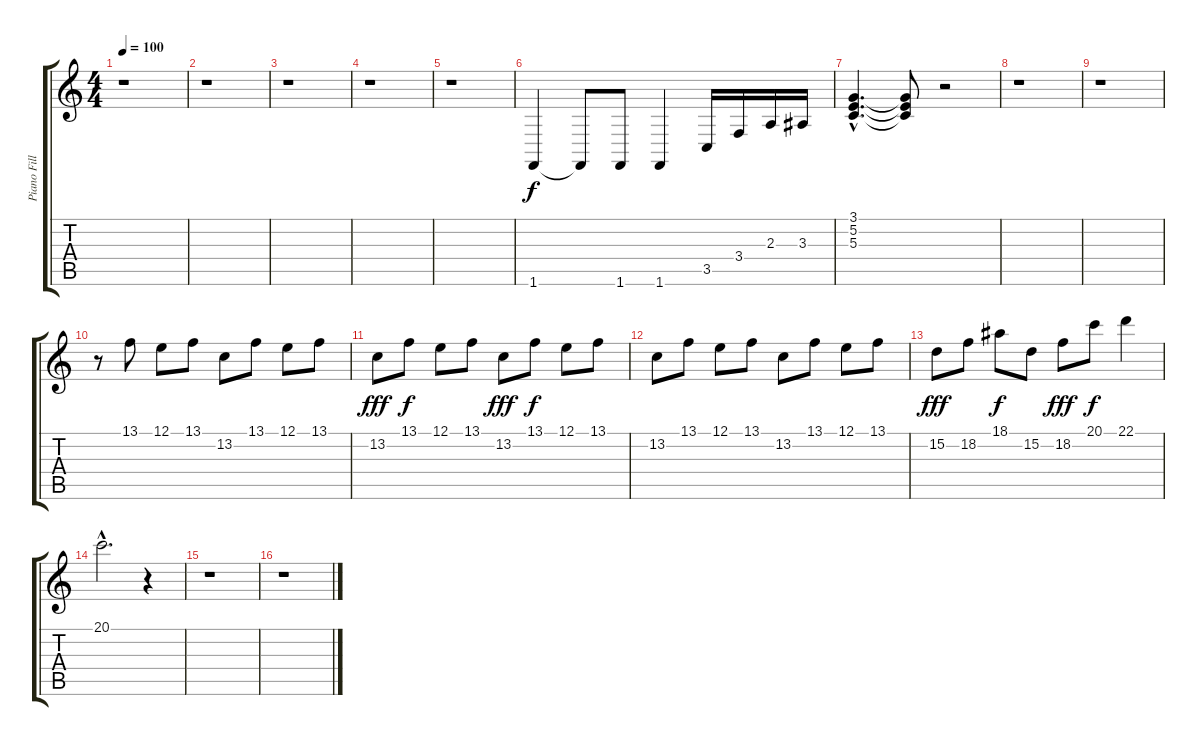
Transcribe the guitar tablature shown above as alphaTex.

\track ("Piano Fills" "Piano Fill") {instrument brightacousticpiano}
\staff {score tabs}
\tuning (E4 B3 G3 D3 A2 E2) {hide}
\ts (4 4)
\tempo 100
\clef g2
\ks c
r.1{dy fff} |
r.1 |
r.1 |
r.1 |
r.1 |
1.6.4{dy f} 1.6{t}.8 1.6.8 1.6.4 3.5.16 3.4.16 2.3.16 3.3.16 |
(3.1{hac} 5.2{hac} 5.3{hac}).4{d} (3.1{t} 5.2{t} 5.3{t}).8 r.2 |
r.1 |
r.1 |
r.8 13.1.8 12.1.8 13.1.8 13.2.8 13.1.8 12.1.8 13.1.8 |
13.2.8{dy fff} 13.1.8{dy f} 12.1.8 13.1.8 13.2.8{dy fff} 13.1.8{dy f} 12.1.8 13.1.8 |
13.2.8 13.1.8 12.1.8 13.1.8 13.2.8 13.1.8 12.1.8 13.1.8 |
15.2.8{dy fff} 18.2.8 18.1.8{dy f} 15.2.8 18.2.8{dy fff} 20.1.8{dy f} 22.1.4 |
20.1{hac}.2{d} r.4 |
r.1 |
r.1
